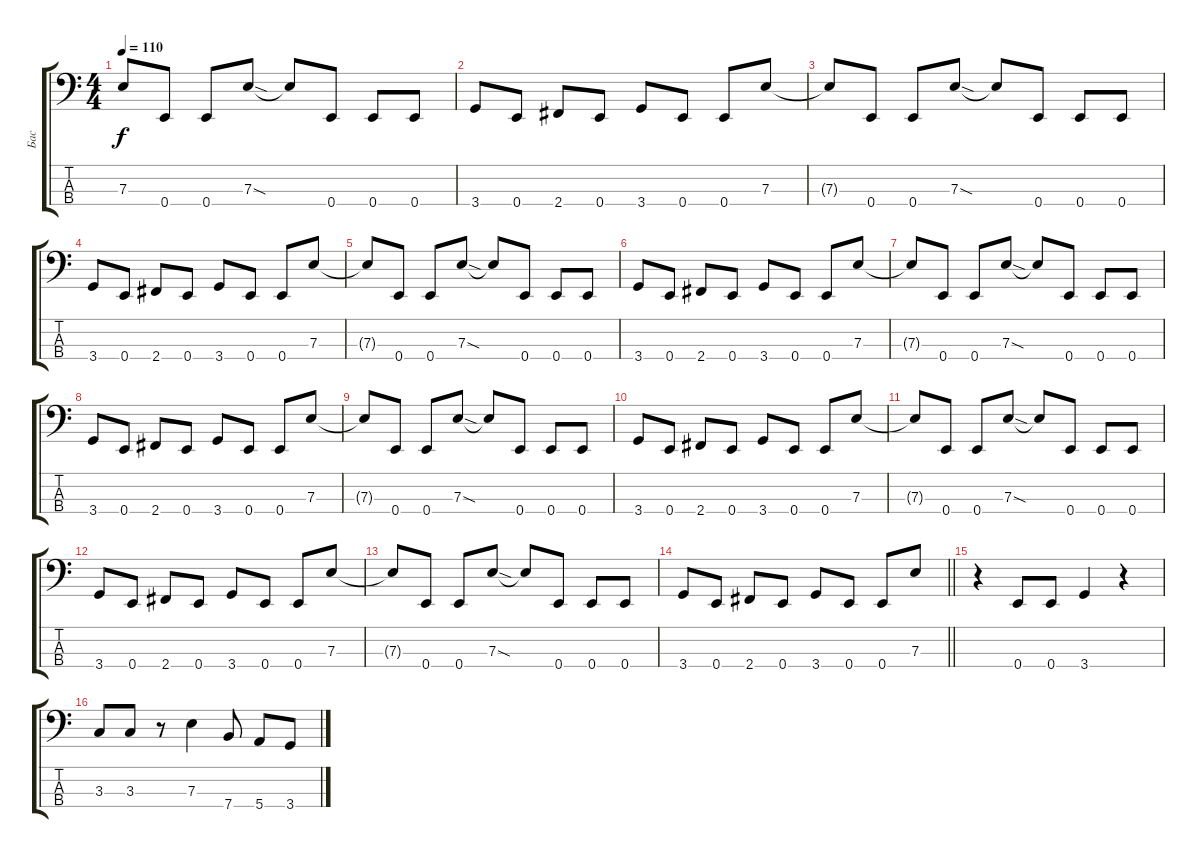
\track ("Бас" "Бас") {instrument electricbassfinger}
\staff {score tabs}
\tuning (G2 D2 A1 E1) {hide}
\ts (4 4)
\tempo 110
\clef f4
\ks c
7.3{t}.8{dy f} 0.4.8 0.4.8 7.3{sod}.8 7.3{t}.8 0.4.8 0.4.8 0.4.8 |
3.4.8 0.4.8 2.4.8 0.4.8 3.4.8 0.4.8 0.4.8 7.3.8 |
7.3{t}.8 0.4.8 0.4.8 7.3{sod}.8 7.3{t}.8 0.4.8 0.4.8 0.4.8 |
3.4.8 0.4.8 2.4.8 0.4.8 3.4.8 0.4.8 0.4.8 7.3.8 |
7.3{t}.8 0.4.8 0.4.8 7.3{sod}.8 7.3{t}.8 0.4.8 0.4.8 0.4.8 |
3.4.8 0.4.8 2.4.8 0.4.8 3.4.8 0.4.8 0.4.8 7.3.8 |
7.3{t}.8 0.4.8 0.4.8 7.3{sod}.8 7.3{t}.8 0.4.8 0.4.8 0.4.8 |
3.4.8 0.4.8 2.4.8 0.4.8 3.4.8 0.4.8 0.4.8 7.3.8 |
7.3{t}.8 0.4.8 0.4.8 7.3{sod}.8 7.3{t}.8 0.4.8 0.4.8 0.4.8 |
3.4.8 0.4.8 2.4.8 0.4.8 3.4.8 0.4.8 0.4.8 7.3.8 |
7.3{t}.8 0.4.8 0.4.8 7.3{sod}.8 7.3{t}.8 0.4.8 0.4.8 0.4.8 |
3.4.8 0.4.8 2.4.8 0.4.8 3.4.8 0.4.8 0.4.8 7.3.8 |
7.3{t}.8 0.4.8 0.4.8 7.3{sod}.8 7.3{t}.8 0.4.8 0.4.8 0.4.8 |
\barLineRight lightlight
3.4.8 0.4.8 2.4.8 0.4.8 3.4.8 0.4.8 0.4.8 7.3.8 |
r.4 0.4.8 0.4.8 3.4.4 r.4 |
3.3.8 3.3.8 r.8 7.3.4 7.4.8 5.4.8 3.4.8
